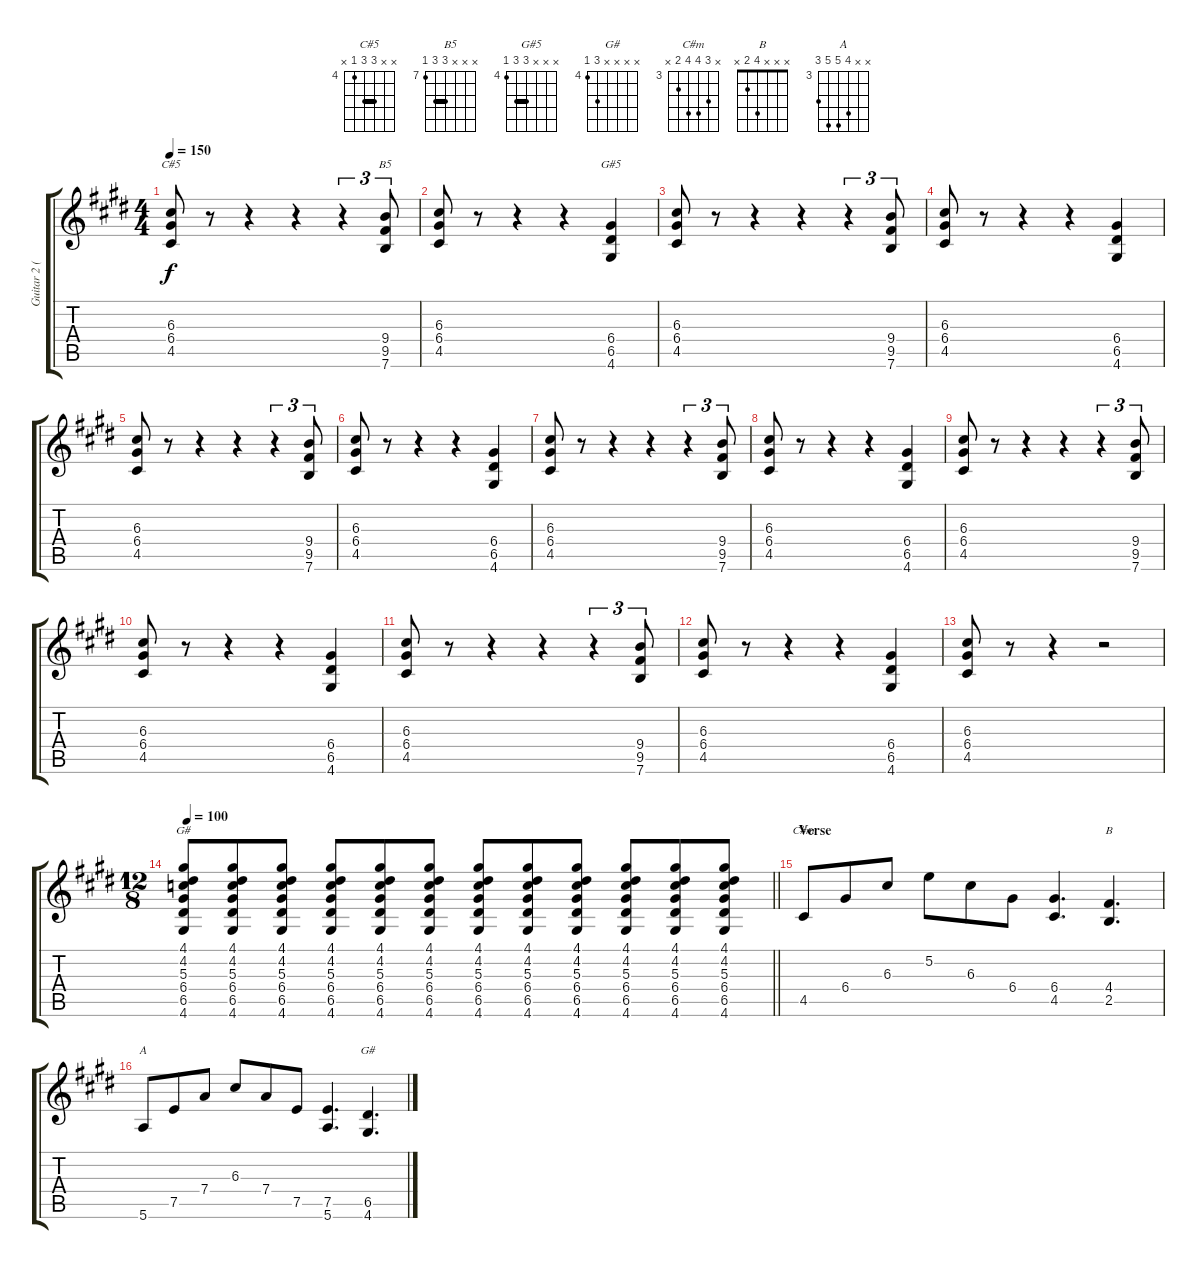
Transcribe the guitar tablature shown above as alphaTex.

\track ("Guitar 2 (Brad Whitford)" "Guitar 2 (") {instrument overdrivenguitar}
\staff {score tabs}
\tuning (E4 B3 G3 D3 A2 E2) {hide}
\chord ("C#5" x x 6 6 4 x) {firstfret 4 barre 6}
\chord ("B5" x x x 9 9 7) {firstfret 7 barre 9}
\chord ("G#5" x x x 6 6 4) {firstfret 4 barre 6}
\chord ("G#" 4 4 5 6 6 4) {firstfret 4 barre 4}
\chord ("C#m" x 5 6 6 4 x) {firstfret 3}
\chord ("B" x x x 4 2 x)
\chord ("A" x x 6 7 7 5) {firstfret 3}
\chord ("G#" x x x x 6 4) {firstfret 4}
\ts (4 4)
\tempo 150
\clef g2
\ks c#minor
(6.3 6.4 4.5).8{ch "C#5" dy f} r.8 r.4 r.4 r.4{tu (3 2)} (9.4 9.5 7.6).8{tu (3 2) ch "B5"} |
(6.3 6.4 4.5).8 r.8 r.4 r.4 (6.4 6.5 4.6).4{ch "G#5"} |
(6.3 6.4 4.5).8 r.8 r.4 r.4 r.4{tu (3 2)} (9.4 9.5 7.6).8{tu (3 2)} |
(6.3 6.4 4.5).8 r.8 r.4 r.4 (6.4 6.5 4.6).4 |
(6.3 6.4 4.5).8 r.8 r.4 r.4 r.4{tu (3 2)} (9.4 9.5 7.6).8{tu (3 2)} |
(6.3 6.4 4.5).8 r.8 r.4 r.4 (6.4 6.5 4.6).4 |
(6.3 6.4 4.5).8 r.8 r.4 r.4 r.4{tu (3 2)} (9.4 9.5 7.6).8{tu (3 2)} |
(6.3 6.4 4.5).8 r.8 r.4 r.4 (6.4 6.5 4.6).4 |
(6.3 6.4 4.5).8 r.8 r.4 r.4 r.4{tu (3 2)} (9.4 9.5 7.6).8{tu (3 2)} |
(6.3 6.4 4.5).8 r.8 r.4 r.4 (6.4 6.5 4.6).4 |
(6.3 6.4 4.5).8 r.8 r.4 r.4 r.4{tu (3 2)} (9.4 9.5 7.6).8{tu (3 2)} |
(6.3 6.4 4.5).8 r.8 r.4 r.4 (6.4 6.5 4.6).4 |
(6.3 6.4 4.5).8 r.8 r.4 r.2 |
\ts (12 8)
\tempo 100
\barLineRight lightlight
(4.1 4.2 5.3 6.4 6.5 4.6).8{ch "G#"} (4.1 4.2 5.3 6.4 6.5 4.6).8 (4.1 4.2 5.3 6.4 6.5 4.6).8 (4.1 4.2 5.3 6.4 6.5 4.6).8 (4.1 4.2 5.3 6.4 6.5 4.6).8 (4.1 4.2 5.3 6.4 6.5 4.6).8 (4.1 4.2 5.3 6.4 6.5 4.6).8 (4.1 4.2 5.3 6.4 6.5 4.6).8 (4.1 4.2 5.3 6.4 6.5 4.6).8 (4.1 4.2 5.3 6.4 6.5 4.6).8 (4.1 4.2 5.3 6.4 6.5 4.6).8 (4.1 4.2 5.3 6.4 6.5 4.6).8 |
\section ("" "Verse")
4.5.8{ch "C#m"} 6.4.8 6.3.8 5.2.8 6.3.8 6.4.8 (6.4 4.5).4{d} (4.4 2.5).4{d ch "B"} |
5.6.8{ch "A"} 7.5.8 7.4.8 6.3.8 7.4.8 7.5.8 (7.5 5.6).4{d} (6.5 4.6).4{d ch "G#"}
